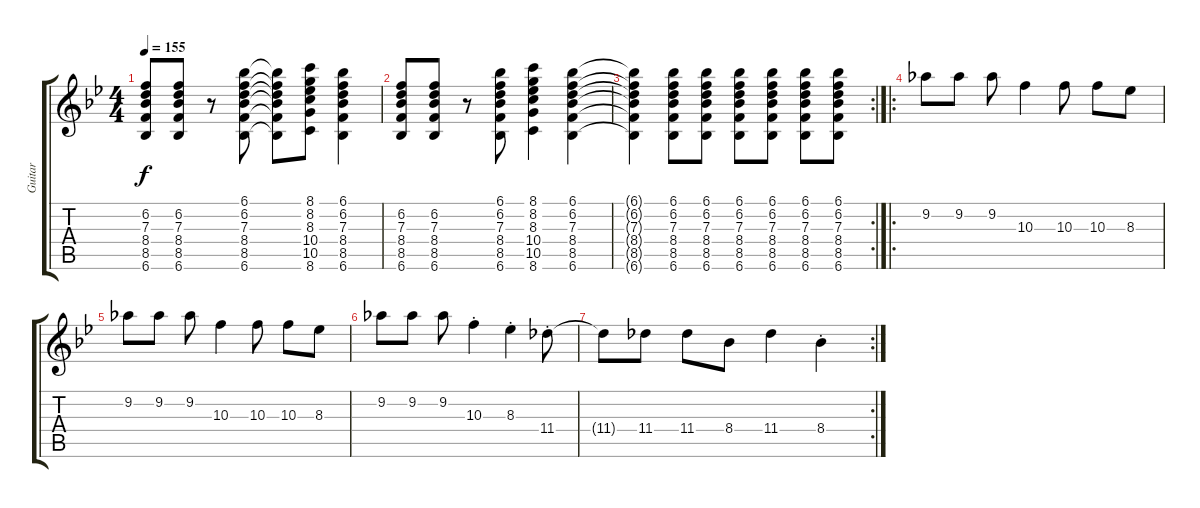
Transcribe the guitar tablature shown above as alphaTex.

\track ("Guitar" "Guitar") {instrument electricguitarjazz}
\staff {score tabs}
\tuning (E4 B3 G3 D3 A2 E2) {hide}
\ts (4 4)
\tempo 155
\clef g2
\ks bb
(6.2 7.3 8.4 8.5 6.6).8{dy f} (6.2 7.3 8.4 8.5 6.6).8 r.8 (6.1 6.2 7.3 8.4 8.5 6.6).8 (6.1{t} 6.2{t} 7.3{t} 8.4{t} 8.5{t} 6.6{t}).8 (8.1 8.2 8.3 10.4 10.5 8.6).8 (6.1 6.2 7.3 8.4 8.5 6.6).4 |
(6.2 7.3 8.4 8.5 6.6).8 (6.2 7.3 8.4 8.5 6.6).8 r.8 (6.1 6.2 7.3 8.4 8.5 6.6).8 (8.1 8.2 8.3 10.4 10.5 8.6).4 (6.1 6.2 7.3 8.4 8.5 6.6).4 |
\rc 2
(6.1{t} 6.2{t} 7.3{t} 8.4{t} 8.5{t} 6.6{t}).4 (6.1 6.2 7.3 8.4 8.5 6.6).8 (6.1 6.2 7.3 8.4 8.5 6.6).8 (6.1 6.2 7.3 8.4 8.5 6.6).8 (6.1 6.2 7.3 8.4 8.5 6.6).8 (6.1 6.2 7.3 8.4 8.5 6.6).8 (6.1 6.2 7.3 8.4 8.5 6.6).8 |
\ro
9.2.8 9.2.8 9.2.8 10.3.4 10.3.8 10.3.8 8.3.8 |
9.2.8 9.2.8 9.2.8 10.3.4 10.3.8 10.3.8 8.3.8 |
9.2.8 9.2.8 9.2.8 10.3{st}.4 8.3{st}.4 11.4{st}.8 |
\rc 2
11.4{t}.8 11.4.8 11.4.8 8.4.8 11.4.4 8.4{st}.4
